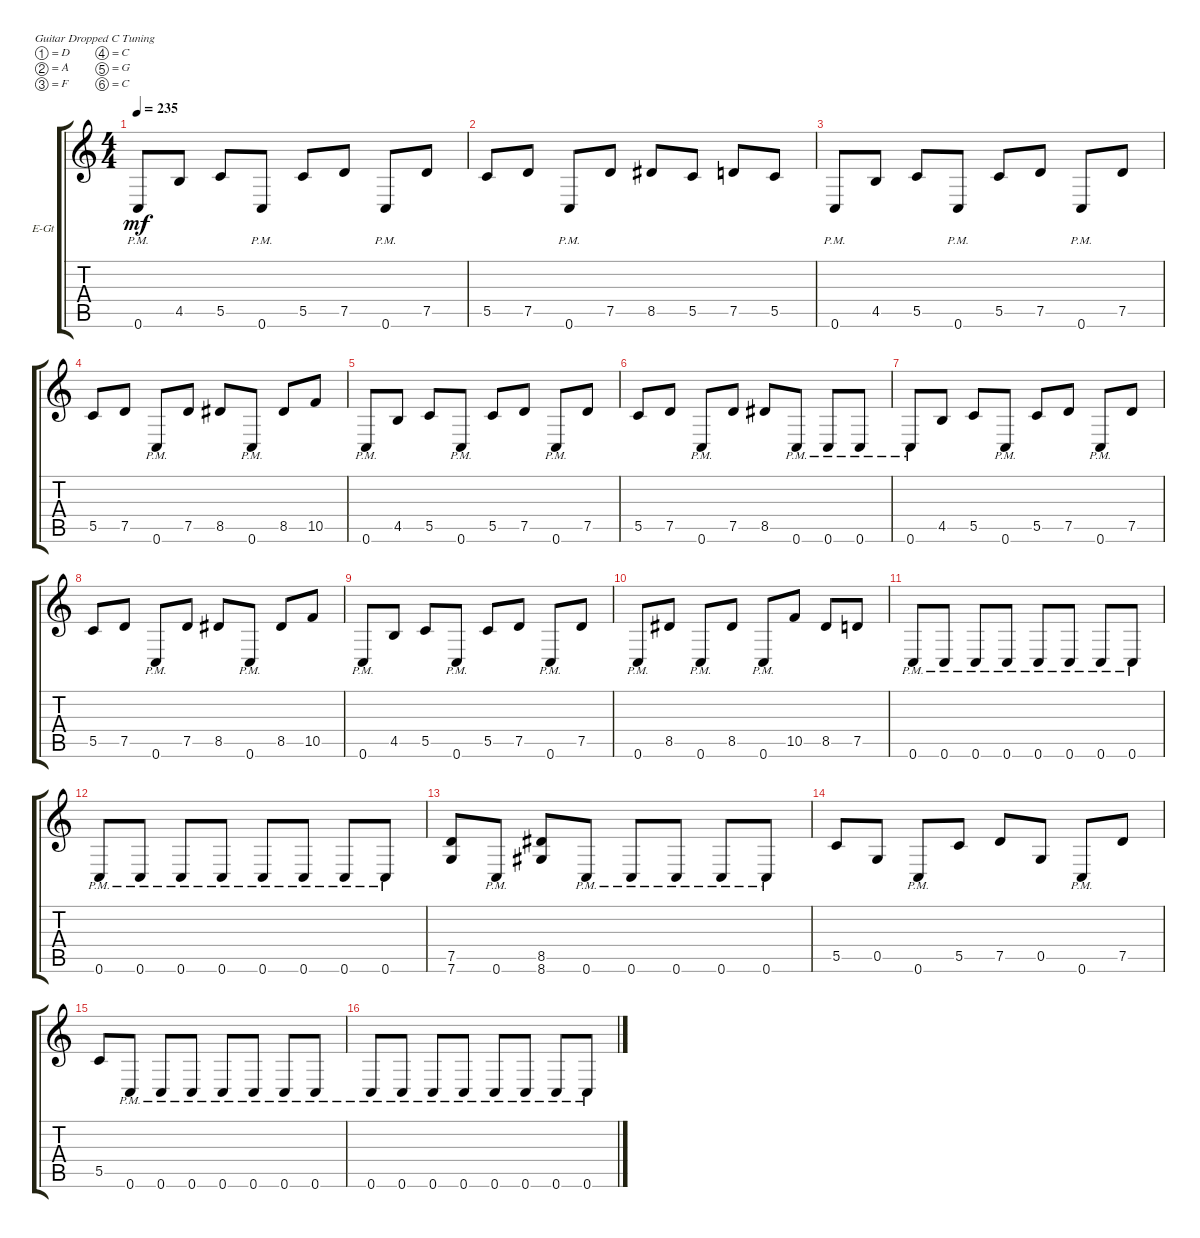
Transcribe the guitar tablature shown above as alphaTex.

\defaultSystemsLayout 4
\bracketExtendMode groupsimilarinstruments
\firstSystemTrackNameOrientation horizontal
\otherSystemsTrackNameOrientation horizontal
\track ("Electric Guitar" "E-Gt") {instrument distortionguitar}
\staff {score tabs}
\tuning (D4 A3 F3 C3 G2 C2)
\ts (4 4)
\tempo 235
\clef g2
\scale
0.333333
\ks c
0.6{pm}.8{dy mf} 4.5.8 5.5.8 0.6{pm}.8 5.5.8 7.5.8 0.6{pm}.8 7.5.8 |
\scale
0.333333 5.5.8 7.5.8 0.6{pm}.8 7.5.8 8.5.8 5.5.8 7.5.8 5.5.8 |
\scale
0.333333 0.6{pm}.8 4.5.8 5.5.8 0.6{pm}.8 5.5.8 7.5.8 0.6{pm}.8 7.5.8 |
\scale
0.333333 5.5.8 7.5.8 0.6{pm}.8 7.5.8 8.5.8 0.6{pm}.8 8.5.8 10.5.8 |
\scale
0.333333 0.6{pm}.8 4.5.8 5.5.8 0.6{pm}.8 5.5.8 7.5.8 0.6{pm}.8 7.5.8 |
\scale
0.333333 5.5.8 7.5.8 0.6{pm}.8 7.5.8 8.5.8 0.6{pm}.8 0.6{pm}.8 0.6{pm}.8 |
\scale
0.333333 0.6{pm}.8 4.5.8 5.5.8 0.6{pm}.8 5.5.8 7.5.8 0.6{pm}.8 7.5.8 |
\scale
0.333333 5.5.8 7.5.8 0.6{pm}.8 7.5.8 8.5.8 0.6{pm}.8 8.5.8 10.5.8 |
\scale
0.333333 0.6{pm}.8 4.5.8 5.5.8 0.6{pm}.8 5.5.8 7.5.8 0.6{pm}.8 7.5.8 |
\scale
0.333333 0.6{pm}.8 8.5.8 0.6{pm}.8 8.5.8 0.6{pm}.8 10.5.8 8.5.8 7.5.8 |
\scale
0.333333 0.6{pm}.8 0.6{pm}.8 0.6{pm}.8 0.6{pm}.8 0.6{pm}.8 0.6{pm}.8 0.6{pm}.8 0.6{pm}.8 |
\scale
0.333333 0.6{pm}.8 0.6{pm}.8 0.6{pm}.8 0.6{pm}.8 0.6{pm}.8 0.6{pm}.8 0.6{pm}.8 0.6{pm}.8 |
\scale
0.333333 (7.6 7.5).8 0.6{pm}.8 (8.6 8.5).8 0.6{pm}.8 0.6{pm}.8 0.6{pm}.8 0.6{pm}.8 0.6{pm}.8 |
\scale
0.333333 5.5.8 0.5.8 0.6{pm}.8 5.5.8 7.5.8 0.5.8 0.6{pm}.8 7.5.8 |
\scale
0.333333 5.5.8 0.6{pm}.8 0.6{pm}.8 0.6{pm}.8 0.6{pm}.8 0.6{pm}.8 0.6{pm}.8 0.6{pm}.8 |
\scale
0.333333 0.6{pm}.8 0.6{pm}.8 0.6{pm}.8 0.6{pm}.8 0.6{pm}.8 0.6{pm}.8 0.6{pm}.8 0.6{pm}.8
